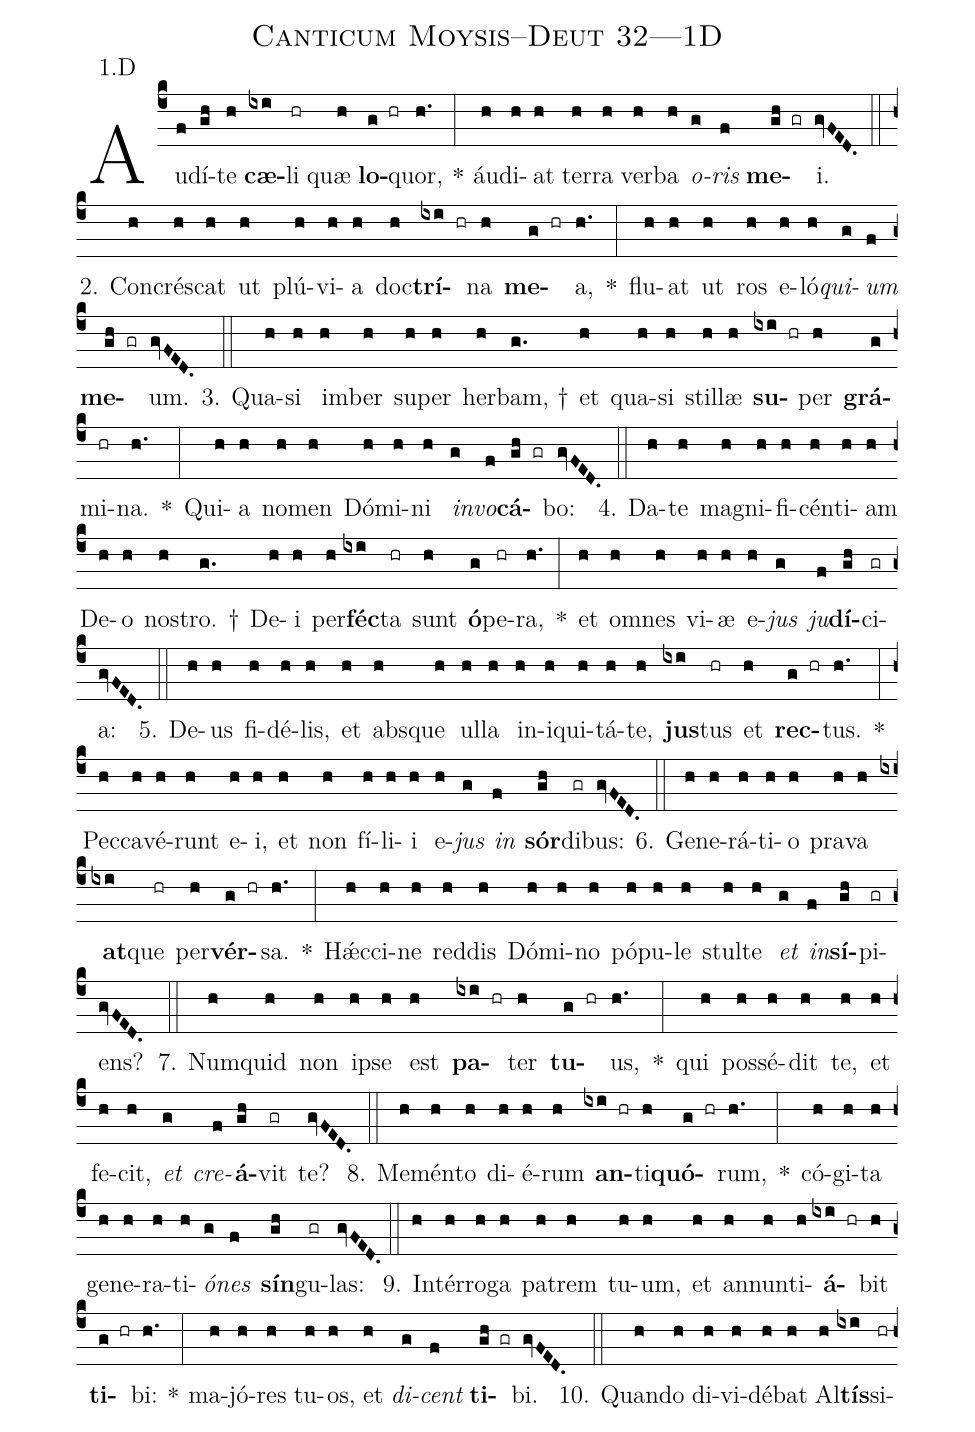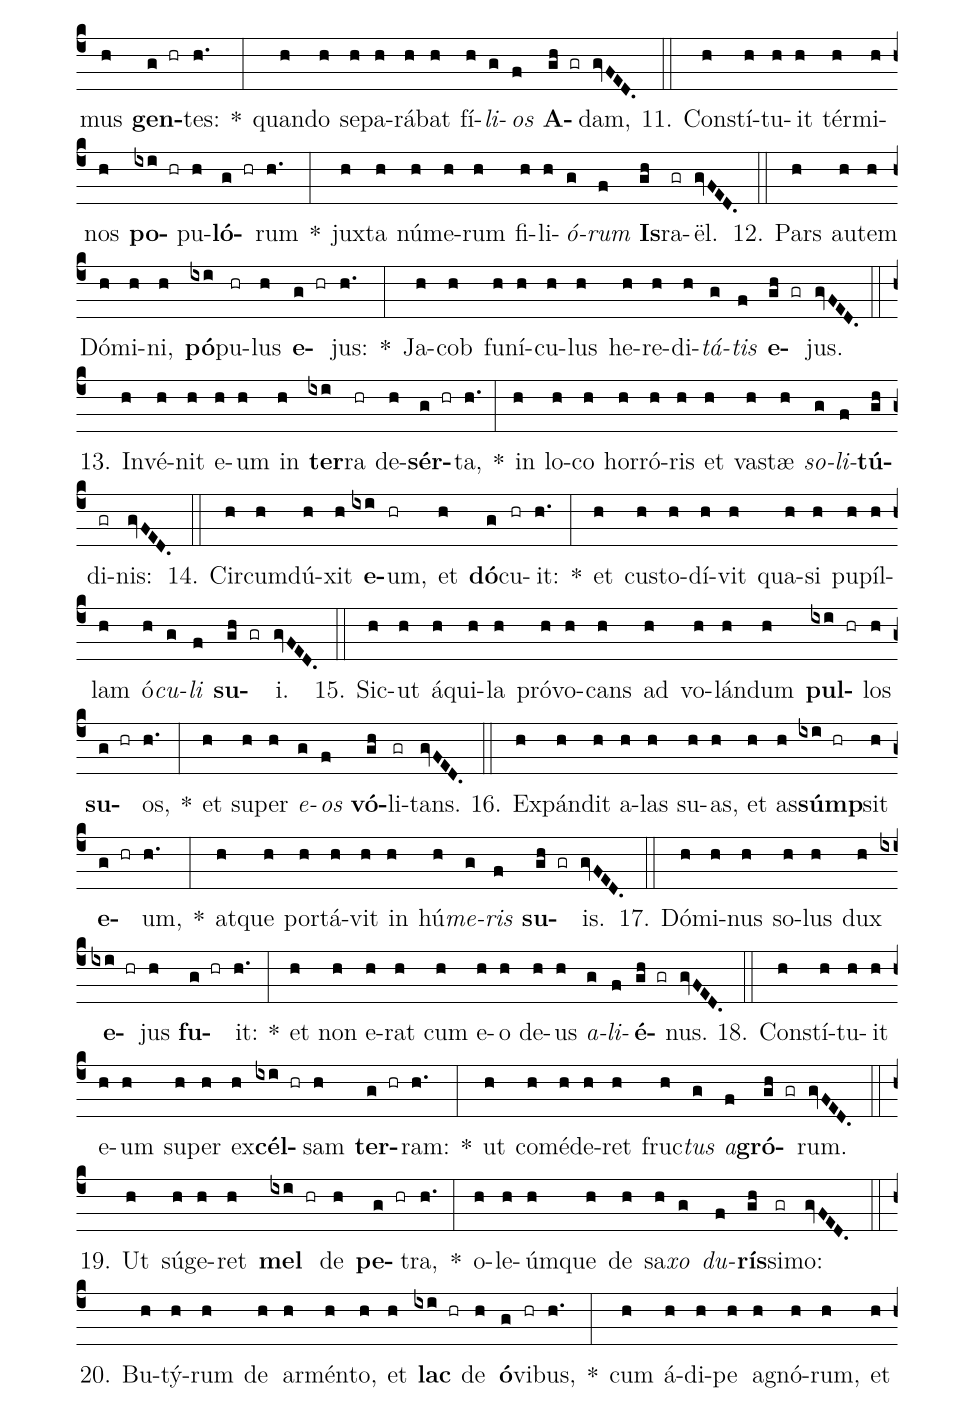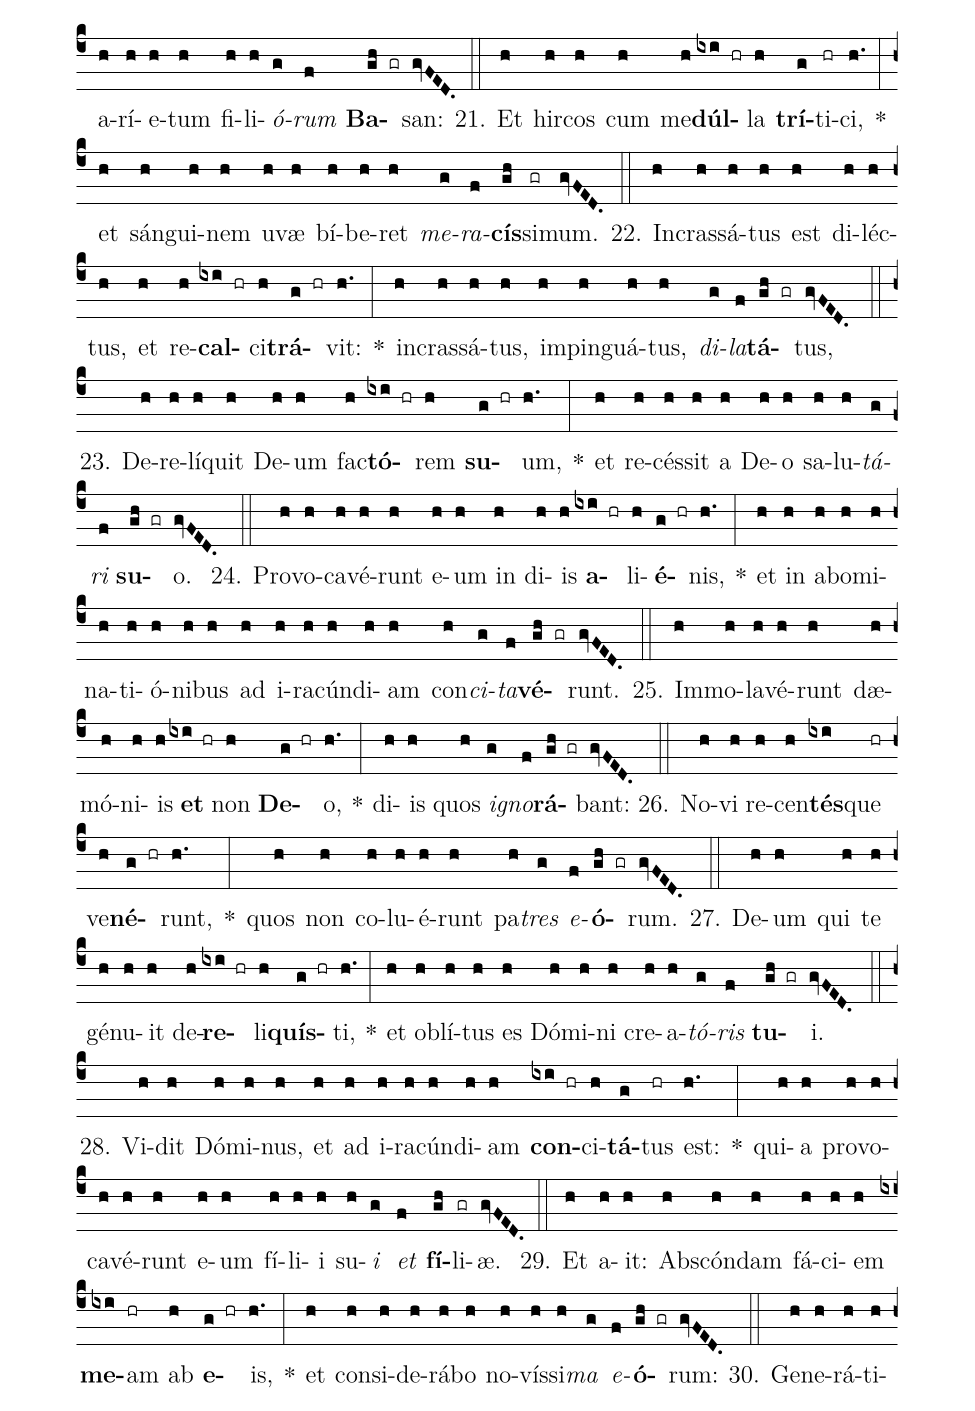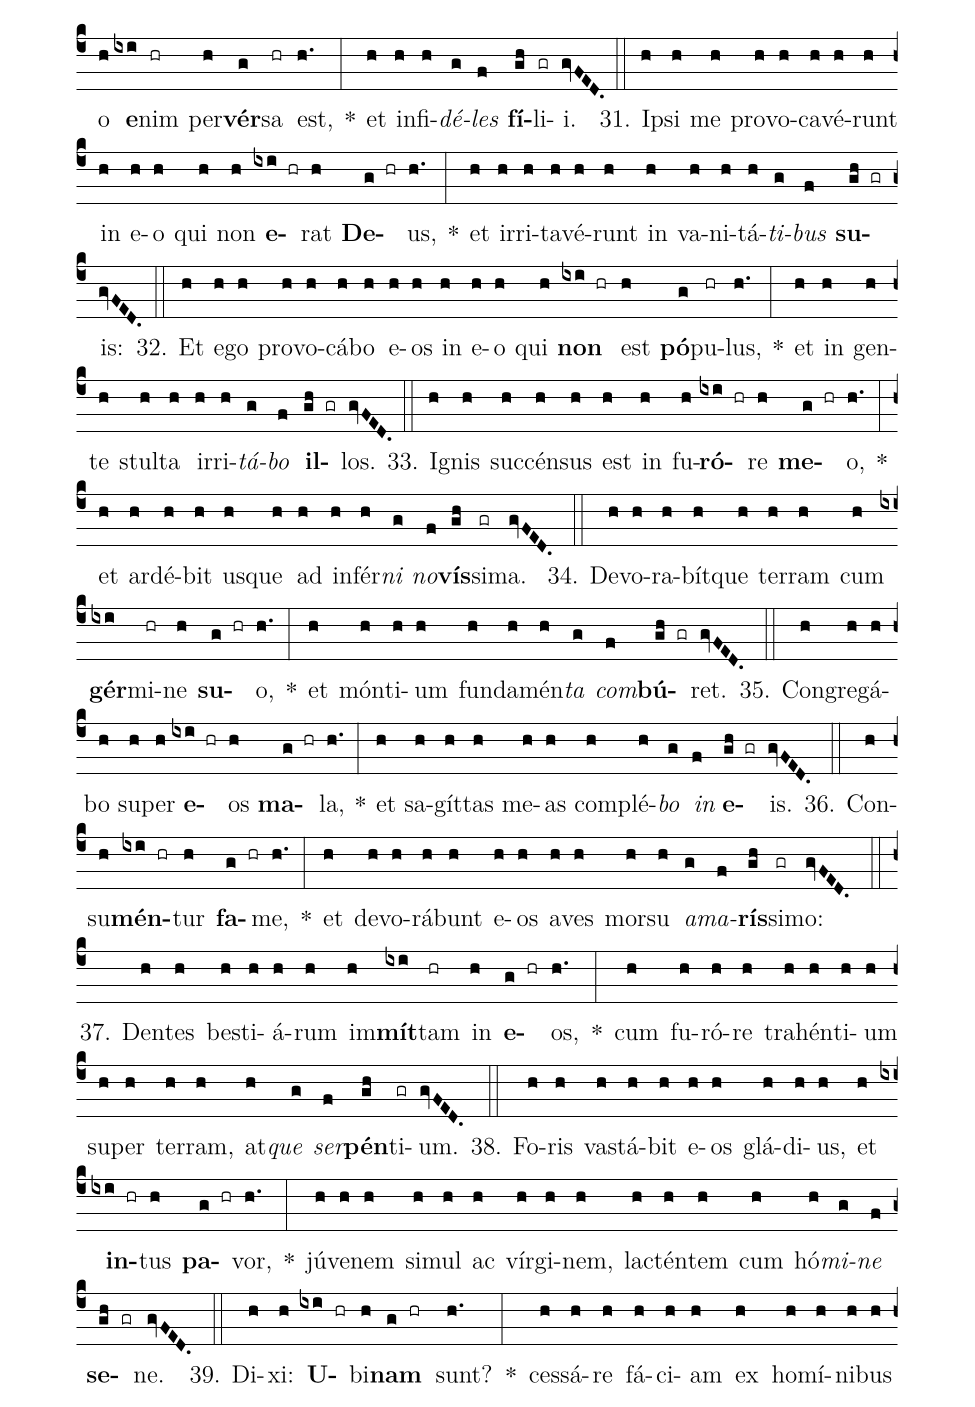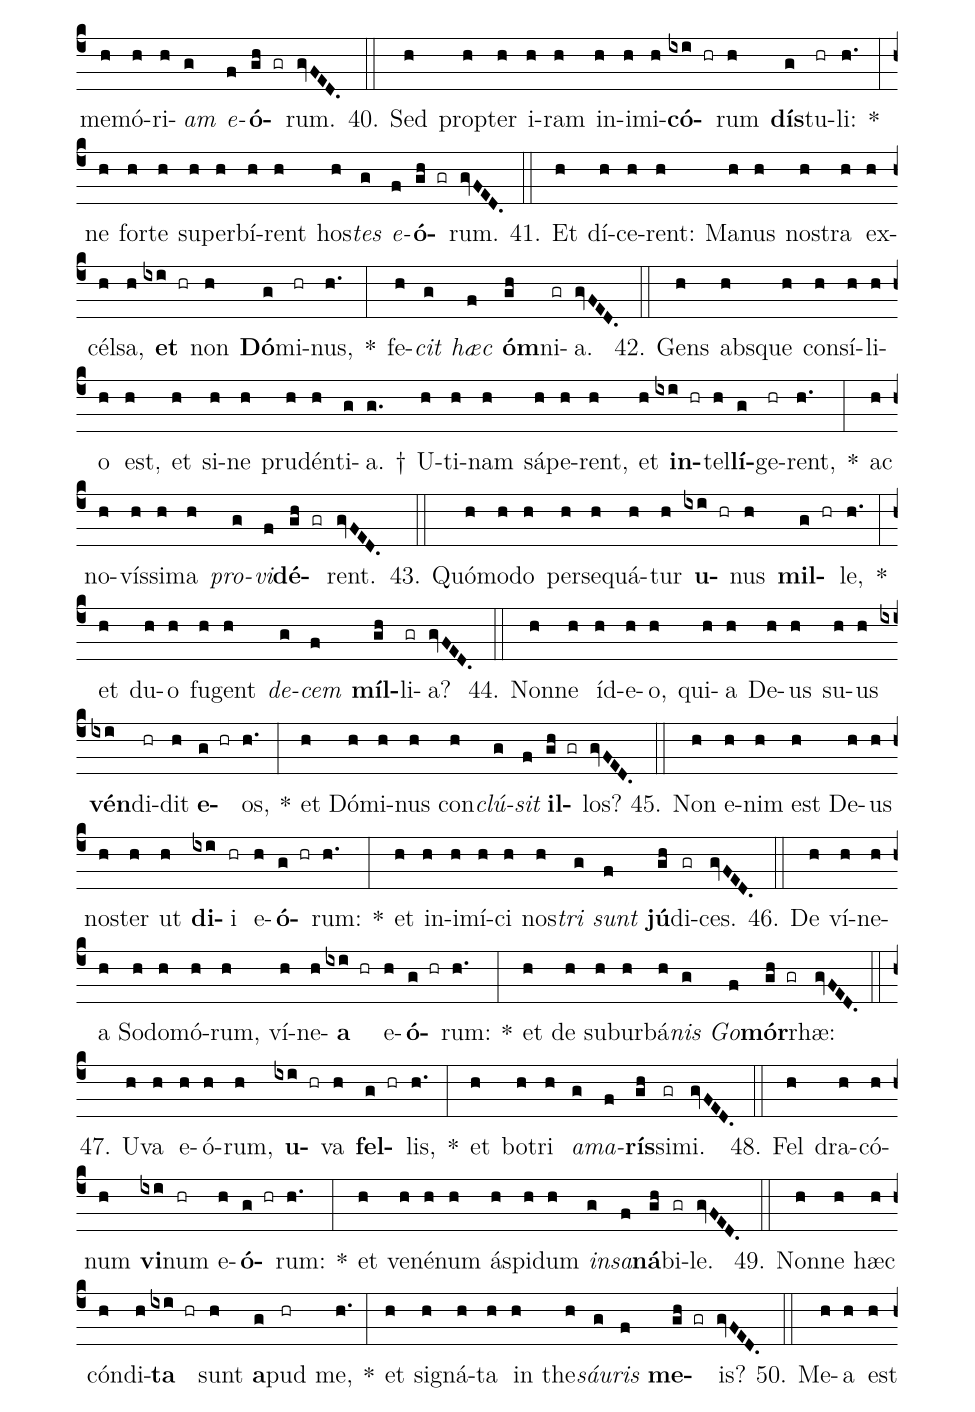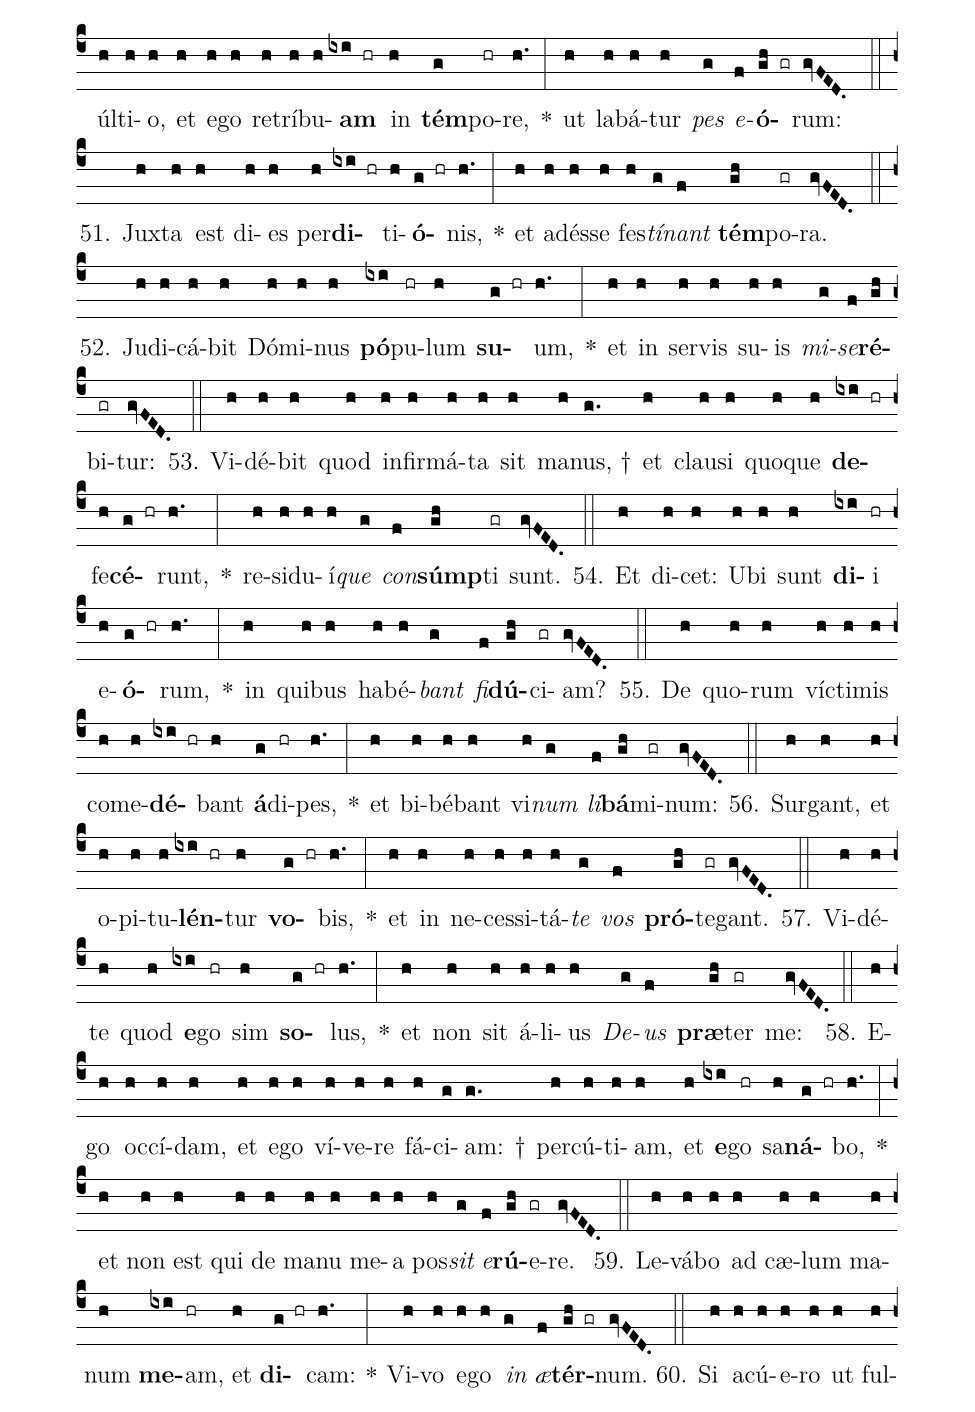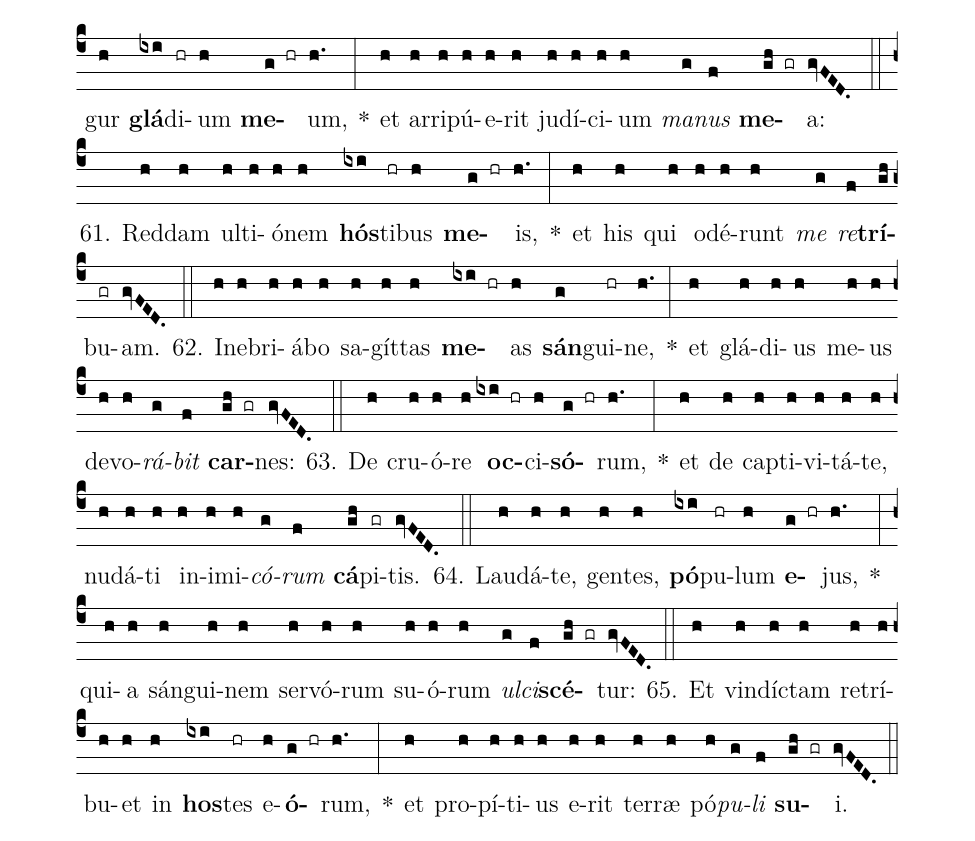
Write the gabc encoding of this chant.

name: Canticum Moysis--Deut 32---1D;
annotation: 1.D;
%%
(c4)Au(f)dí(gh)te(h) <b>cæ</b>(ixi)li(hr) quæ(h) <b>lo</b>(g hr)quor,(h.) *(:) áu(h)di(h)at(h) ter(h)ra(h) ver(h)ba(h) <i>o</i>(g)<i>ris</i>(f) <b>me</b>(gh gr)i.(gvFED.) (::)
2. Con(h)crés(h)cat(h) ut(h) plú(h)vi(h)a(h) doc(h)<b>trí</b>(ixi hr)na(h) <b>me</b>(g hr)a,(h.) *(:) flu(h)at(h) ut(h) ros(h) e(h)ló(h)<i>qui</i>(g)<i>um</i>(f) <b>me</b>(gh gr)um.(gvFED.) (::)
3. Qua(h)si(h) im(h)ber(h) su(h)per(h) her(h)bam, †(g.) et(h) qua(h)si(h) stil(h)læ(h) <b>su</b>(ixi hr)per(h) <b>grá</b>(g)mi(hr)na.(h.) *(:) Qui(h)a(h) no(h)men(h) Dó(h)mi(h)ni(h) <i>in</i>(g)<i>vo</i>(f)<b>cá</b>(gh gr)bo:(gvFED.) (::)
4. Da(h)te(h) ma(h)gni(h)fi(h)cén(h)ti(h)am(h) De(h)o(h) nos(h)tro. †(g.) De(h)i(h) per(h)<b>féc</b>(ixi)ta(hr) sunt(h) <b>ó</b>(g)pe(hr)ra,(h.) *(:) et(h) om(h)nes(h) vi(h)æ(h) e(h)<i>jus</i>(g) <i>ju</i>(f)<b>dí</b>(gh)ci(gr)a:(gvFED.) (::)
5. De(h)us(h) fi(h)dé(h)lis,(h) et(h) abs(h)que(h) ul(h)la(h) in(h)i(h)qui(h)tá(h)te,(h) <b>jus</b>(ixi)tus(hr) et(h) <b>rec</b>(g hr)tus.(h.) *(:) Pec(h)ca(h)vé(h)runt(h) e(h)i,(h) et(h) non(h) fí(h)li(h)i(h) e(h)<i>jus</i>(g) <i>in</i>(f) <b>sór</b>(gh)di(gr)bus:(gvFED.) (::)
6. Ge(h)ne(h)rá(h)ti(h)o(h) pra(h)va(h) <b>at</b>(ixi)que(hr) per(h)<b>vér</b>(g hr)sa.(h.) *(:) Hǽc(h)ci(h)ne(h) red(h)dis(h) Dó(h)mi(h)no(h) pó(h)pu(h)le(h) stul(h)te(h) <i>et</i>(g) <i>in</i>(f)<b>sí</b>(gh)pi(gr)ens?(gvFED.) (::)
7. Num(h)quid(h) non(h) ip(h)se(h) est(h) <b>pa</b>(ixi hr)ter(h) <b>tu</b>(g hr)us,(h.) *(:) qui(h) pos(h)sé(h)dit(h) te,(h) et(h) fe(h)cit,(h) <i>et</i>(g) <i>cre</i>(f)<b>á</b>(gh)vit(gr) te?(gvFED.) (::)
8. Me(h)mén(h)to(h) di(h)é(h)rum(h) <b>an</b>(ixi hr)ti(h)<b>quó</b>(g hr)rum,(h.) *(:) có(h)gi(h)ta(h) ge(h)ne(h)ra(h)ti(h)<i>ó</i>(g)<i>nes</i>(f) <b>sín</b>(gh)gu(gr)las:(gvFED.) (::)
9. In(h)tér(h)ro(h)ga(h) pa(h)trem(h) tu(h)um,(h) et(h) an(h)nun(h)ti(h)<b>á</b>(ixi hr)bit(h) <b>ti</b>(g hr)bi:(h.) *(:) ma(h)jó(h)res(h) tu(h)os,(h) et(h) <i>di</i>(g)<i>cent</i>(f) <b>ti</b>(gh gr)bi.(gvFED.) (::)
10. Quan(h)do(h) di(h)vi(h)dé(h)bat(h) Al(h)<b>tís</b>(ixi)si(hr)mus(h) <b>gen</b>(g hr)tes:(h.) *(:) quan(h)do(h) se(h)pa(h)rá(h)bat(h) fí(h)<i>li</i>(g)<i>os</i>(f) <b>A</b>(gh gr)dam,(gvFED.) (::)
11. Con(h)stí(h)tu(h)it(h) tér(h)mi(h)nos(h) <b>po</b>(ixi hr)pu(h)<b>ló</b>(g hr)rum(h.) *(:) jux(h)ta(h) nú(h)me(h)rum(h) fi(h)li(h)<i>ó</i>(g)<i>rum</i>(f) <b>Is</b>(gh)ra(gr)ël.(gvFED.) (::)
12. Pars(h) au(h)tem(h) Dó(h)mi(h)ni,(h) <b>pó</b>(ixi)pu(hr)lus(h) <b>e</b>(g hr)jus:(h.) *(:) Ja(h)cob(h) fu(h)ní(h)cu(h)lus(h) he(h)re(h)di(h)<i>tá</i>(g)<i>tis</i>(f) <b>e</b>(gh gr)jus.(gvFED.) (::)
13. In(h)vé(h)nit(h) e(h)um(h) in(h) <b>ter</b>(ixi)ra(hr) de(h)<b>sér</b>(g hr)ta,(h.) *(:) in(h) lo(h)co(h) hor(h)ró(h)ris(h) et(h) vas(h)tæ(h) <i>so</i>(g)<i>li</i>(f)<b>tú</b>(gh)di(gr)nis:(gvFED.) (::)
14. Cir(h)cum(h)dú(h)xit(h) <b>e</b>(ixi)um,(hr) et(h) <b>dó</b>(g)cu(hr)it:(h.) *(:) et(h) cus(h)to(h)dí(h)vit(h) qua(h)si(h) pu(h)píl(h)lam(h) ó(h)<i>cu</i>(g)<i>li</i>(f) <b>su</b>(gh gr)i.(gvFED.) (::)
15. Sic(h)ut(h) á(h)qui(h)la(h) pró(h)vo(h)cans(h) ad(h) vo(h)lán(h)dum(h) <b>pul</b>(ixi hr)los(h) <b>su</b>(g hr)os,(h.) *(:) et(h) su(h)per(h) <i>e</i>(g)<i>os</i>(f) <b>vó</b>(gh)li(gr)tans.(gvFED.) (::)
16. Ex(h)pán(h)dit(h) a(h)las(h) su(h)as,(h) et(h) as(h)<b>súmp</b>(ixi hr)sit(h) <b>e</b>(g hr)um,(h.) *(:) at(h)que(h) por(h)tá(h)vit(h) in(h) hú(h)<i>me</i>(g)<i>ris</i>(f) <b>su</b>(gh gr)is.(gvFED.) (::)
17. Dó(h)mi(h)nus(h) so(h)lus(h) dux(h) <b>e</b>(ixi hr)jus(h) <b>fu</b>(g hr)it:(h.) *(:) et(h) non(h) e(h)rat(h) cum(h) e(h)o(h) de(h)us(h) <i>a</i>(g)<i>li</i>(f)<b>é</b>(gh gr)nus.(gvFED.) (::)
18. Con(h)stí(h)tu(h)it(h) e(h)um(h) su(h)per(h) ex(h)<b>cél</b>(ixi hr)sam(h) <b>ter</b>(g hr)ram:(h.) *(:) ut(h) com(h)é(h)de(h)ret(h) fruc(h)<i>tus</i>(g) <i>a</i>(f)<b>gró</b>(gh gr)rum.(gvFED.) (::)
19. Ut(h) sú(h)ge(h)ret(h) <b>mel</b>(ixi hr) de(h) <b>pe</b>(g hr)tra,(h.) *(:) o(h)le(h)úm(h)que(h) de(h) sa(h)<i>xo</i>(g) <i>du</i>(f)<b>rís</b>(gh)si(gr)mo:(gvFED.) (::)
20. Bu(h)tý(h)rum(h) de(h) ar(h)mén(h)to,(h) et(h) <b>lac</b>(ixi hr) de(h) <b>ó</b>(g)vi(hr)bus,(h.) *(:) cum(h) á(h)di(h)pe(h) a(h)gnó(h)rum,(h) et(h) a(h)rí(h)e(h)tum(h) fi(h)li(h)<i>ó</i>(g)<i>rum</i>(f) <b>Ba</b>(gh gr)san:(gvFED.) (::)
21. Et(h) hir(h)cos(h) cum(h) me(h)<b>dúl</b>(ixi hr)la(h) <b>trí</b>(g)ti(hr)ci,(h.) *(:) et(h) sán(h)gui(h)nem(h) u(h)væ(h) bí(h)be(h)ret(h) <i>me</i>(g)<i>ra</i>(f)<b>cís</b>(gh)si(gr)mum.(gvFED.) (::)
22. In(h)cras(h)sá(h)tus(h) est(h) di(h)léc(h)tus,(h) et(h) re(h)<b>cal</b>(ixi hr)ci(h)<b>trá</b>(g hr)vit:(h.) *(:) in(h)cras(h)sá(h)tus,(h) im(h)pin(h)guá(h)tus,(h) <i>di</i>(g)<i>la</i>(f)<b>tá</b>(gh gr)tus,(gvFED.) (::)
23. De(h)re(h)lí(h)quit(h) De(h)um(h) fac(h)<b>tó</b>(ixi hr)rem(h) <b>su</b>(g hr)um,(h.) *(:) et(h) re(h)cés(h)sit(h) a(h) De(h)o(h) sa(h)lu(h)<i>tá</i>(g)<i>ri</i>(f) <b>su</b>(gh gr)o.(gvFED.) (::)
24. Pro(h)vo(h)ca(h)vé(h)runt(h) e(h)um(h) in(h) di(h)is(h) <b>a</b>(ixi hr)li(h)<b>é</b>(g hr)nis,(h.) *(:) et(h) in(h) ab(h)o(h)mi(h)na(h)ti(h)ó(h)ni(h)bus(h) ad(h) i(h)ra(h)cún(h)di(h)am(h) con(h)<i>ci</i>(g)<i>ta</i>(f)<b>vé</b>(gh gr)runt.(gvFED.) (::)
25. Im(h)mo(h)la(h)vé(h)runt(h) dæ(h)mó(h)ni(h)is(h) <b>et</b>(ixi hr) non(h) <b>De</b>(g hr)o,(h.) *(:) di(h)is(h) quos(h) <i>i</i>(g)<i>gno</i>(f)<b>rá</b>(gh gr)bant:(gvFED.) (::)
26. No(h)vi(h) re(h)cen(h)<b>tés</b>(ixi)que(hr) ve(h)<b>né</b>(g hr)runt,(h.) *(:) quos(h) non(h) co(h)lu(h)é(h)runt(h) pa(h)<i>tres</i>(g) <i>e</i>(f)<b>ó</b>(gh gr)rum.(gvFED.) (::)
27. De(h)um(h) qui(h) te(h) gé(h)nu(h)it(h) de(h)<b>re</b>(ixi hr)li(h)<b>quís</b>(g hr)ti,(h.) *(:) et(h) ob(h)lí(h)tus(h) es(h) Dó(h)mi(h)ni(h) cre(h)a(h)<i>tó</i>(g)<i>ris</i>(f) <b>tu</b>(gh gr)i.(gvFED.) (::)
28. Vi(h)dit(h) Dó(h)mi(h)nus,(h) et(h) ad(h) i(h)ra(h)cún(h)di(h)am(h) <b>con</b>(ixi hr)ci(h)<b>tá</b>(g)tus(hr) est:(h.) *(:) qui(h)a(h) pro(h)vo(h)ca(h)vé(h)runt(h) e(h)um(h) fí(h)li(h)i(h) su(h)<i>i</i>(g) <i>et</i>(f) <b>fí</b>(gh)li(gr)æ.(gvFED.) (::)
29. Et(h) a(h)it:(h) Abs(h)cón(h)dam(h) fá(h)ci(h)em(h) <b>me</b>(ixi)am(hr) ab(h) <b>e</b>(g hr)is,(h.) *(:) et(h) con(h)si(h)de(h)rá(h)bo(h) no(h)vís(h)si(h)<i>ma</i>(g) <i>e</i>(f)<b>ó</b>(gh gr)rum:(gvFED.) (::)
30. Ge(h)ne(h)rá(h)ti(h)o(h) <b>e</b>(ixi)nim(hr) per(h)<b>vér</b>(g)sa(hr) est,(h.) *(:) et(h) in(h)fi(h)<i>dé</i>(g)<i>les</i>(f) <b>fí</b>(gh)li(gr)i.(gvFED.) (::)
31. Ip(h)si(h) me(h) pro(h)vo(h)ca(h)vé(h)runt(h) in(h) e(h)o(h) qui(h) non(h) <b>e</b>(ixi hr)rat(h) <b>De</b>(g hr)us,(h.) *(:) et(h) ir(h)ri(h)ta(h)vé(h)runt(h) in(h) va(h)ni(h)tá(h)<i>ti</i>(g)<i>bus</i>(f) <b>su</b>(gh gr)is:(gvFED.) (::)
32. Et(h) e(h)go(h) pro(h)vo(h)cá(h)bo(h) e(h)os(h) in(h) e(h)o(h) qui(h) <b>non</b>(ixi hr) est(h) <b>pó</b>(g)pu(hr)lus,(h.) *(:) et(h) in(h) gen(h)te(h) stul(h)ta(h) ir(h)ri(h)<i>tá</i>(g)<i>bo</i>(f) <b>il</b>(gh gr)los.(gvFED.) (::)
33. I(h)gnis(h) suc(h)cén(h)sus(h) est(h) in(h) fu(h)<b>ró</b>(ixi hr)re(h) <b>me</b>(g hr)o,(h.) *(:) et(h) ar(h)dé(h)bit(h) us(h)que(h) ad(h) in(h)fér(h)<i>ni</i>(g) <i>no</i>(f)<b>vís</b>(gh)si(gr)ma.(gvFED.) (::)
34. De(h)vo(h)ra(h)bít(h)que(h) ter(h)ram(h) cum(h) <b>gér</b>(ixi)mi(hr)ne(h) <b>su</b>(g hr)o,(h.) *(:) et(h) món(h)ti(h)um(h) fun(h)da(h)mén(h)<i>ta</i>(g) <i>com</i>(f)<b>bú</b>(gh gr)ret.(gvFED.) (::)
35. Con(h)gre(h)gá(h)bo(h) su(h)per(h) <b>e</b>(ixi hr)os(h) <b>ma</b>(g hr)la,(h.) *(:) et(h) sa(h)gít(h)tas(h) me(h)as(h) com(h)plé(h)<i>bo</i>(g) <i>in</i>(f) <b>e</b>(gh gr)is.(gvFED.) (::)
36. Con(h)su(h)<b>mén</b>(ixi hr)tur(h) <b>fa</b>(g hr)me,(h.) *(:) et(h) de(h)vo(h)rá(h)bunt(h) e(h)os(h) a(h)ves(h) mor(h)su(h) <i>a</i>(g)<i>ma</i>(f)<b>rís</b>(gh)si(gr)mo:(gvFED.) (::)
37. Den(h)tes(h) bes(h)ti(h)á(h)rum(h) im(h)<b>mít</b>(ixi)tam(hr) in(h) <b>e</b>(g hr)os,(h.) *(:) cum(h) fu(h)ró(h)re(h) tra(h)hén(h)ti(h)um(h) su(h)per(h) ter(h)ram,(h) at(h)<i>que</i>(g) <i>ser</i>(f)<b>pén</b>(gh)ti(gr)um.(gvFED.) (::)
38. Fo(h)ris(h) vas(h)tá(h)bit(h) e(h)os(h) glá(h)di(h)us,(h) et(h) <b>in</b>(ixi hr)tus(h) <b>pa</b>(g hr)vor,(h.) *(:) jú(h)ve(h)nem(h) si(h)mul(h) ac(h) vír(h)gi(h)nem,(h) lac(h)tén(h)tem(h) cum(h) hó(h)<i>mi</i>(g)<i>ne</i>(f) <b>se</b>(gh gr)ne.(gvFED.) (::)
39. Di(h)xi:(h) <b>U</b>(ixi hr)bi(h)<b>nam</b>(g hr) sunt?(h.) *(:) ces(h)sá(h)re(h) fá(h)ci(h)am(h) ex(h) ho(h)mí(h)ni(h)bus(h) me(h)mó(h)ri(h)<i>am</i>(g) <i>e</i>(f)<b>ó</b>(gh gr)rum.(gvFED.) (::)
40. Sed(h) prop(h)ter(h) i(h)ram(h) in(h)i(h)mi(h)<b>có</b>(ixi hr)rum(h) <b>dís</b>(g)tu(hr)li:(h.) *(:) ne(h) for(h)te(h) su(h)per(h)bí(h)rent(h) hos(h)<i>tes</i>(g) <i>e</i>(f)<b>ó</b>(gh gr)rum.(gvFED.) (::)
41. Et(h) dí(h)ce(h)rent:(h) Ma(h)nus(h) nos(h)tra(h) ex(h)cél(h)sa,(h) <b>et</b>(ixi hr) non(h) <b>Dó</b>(g)mi(hr)nus,(h.) *(:) fe(h)<i>cit</i>(g) <i>hæc</i>(f) <b>óm</b>(gh)ni(gr)a.(gvFED.) (::)
42. Gens(h) abs(h)que(h) con(h)sí(h)li(h)o(h) est,(h) et(h) si(h)ne(h) pru(h)dén(h)ti(g)a. †(g.) U(h)ti(h)nam(h) sá(h)pe(h)rent,(h) et(h) <b>in</b>(ixi hr)tel(h)<b>lí</b>(g)ge(hr)rent,(h.) *(:) ac(h) no(h)vís(h)si(h)ma(h) <i>pro</i>(g)<i>vi</i>(f)<b>dé</b>(gh gr)rent.(gvFED.) (::)
43. Quó(h)mo(h)do(h) per(h)se(h)quá(h)tur(h) <b>u</b>(ixi hr)nus(h) <b>mil</b>(g hr)le,(h.) *(:) et(h) du(h)o(h) fu(h)gent(h) <i>de</i>(g)<i>cem</i>(f) <b>míl</b>(gh)li(gr)a?(gvFED.) (::)
44. Non(h)ne(h) íd(h)e(h)o,(h) qui(h)a(h) De(h)us(h) su(h)us(h) <b>vén</b>(ixi)di(hr)dit(h) <b>e</b>(g hr)os,(h.) *(:) et(h) Dó(h)mi(h)nus(h) con(h)<i>clú</i>(g)<i>sit</i>(f) <b>il</b>(gh gr)los?(gvFED.) (::)
45. Non(h) e(h)nim(h) est(h) De(h)us(h) nos(h)ter(h) ut(h) <b>di</b>(ixi)i(hr) e(h)<b>ó</b>(g hr)rum:(h.) *(:) et(h) in(h)i(h)mí(h)ci(h) nos(h)<i>tri</i>(g) <i>sunt</i>(f) <b>jú</b>(gh)di(gr)ces.(gvFED.) (::)
46. De(h) ví(h)ne(h)a(h) So(h)do(h)mó(h)rum,(h) ví(h)ne(h)<b>a</b>(ixi hr) e(h)<b>ó</b>(g hr)rum:(h.) *(:) et(h) de(h) sub(h)ur(h)bá(h)<i>nis</i>(g) <i>Go</i>(f)<b>mór</b>(gh gr)rhæ:(gvFED.) (::)
47. U(h)va(h) e(h)ó(h)rum,(h) <b>u</b>(ixi hr)va(h) <b>fel</b>(g hr)lis,(h.) *(:) et(h) bo(h)tri(h) <i>a</i>(g)<i>ma</i>(f)<b>rís</b>(gh)si(gr)mi.(gvFED.) (::)
48. Fel(h) dra(h)có(h)num(h) <b>vi</b>(ixi)num(hr) e(h)<b>ó</b>(g hr)rum:(h.) *(:) et(h) ve(h)né(h)num(h) ás(h)pi(h)dum(h) <i>in</i>(g)<i>sa</i>(f)<b>ná</b>(gh)bi(gr)le.(gvFED.) (::)
49. Non(h)ne(h) hæc(h) cón(h)di(h)<b>ta</b>(ixi hr) sunt(h) <b>a</b>(g)pud(hr) me,(h.) *(:) et(h) si(h)gná(h)ta(h) in(h) the(h)<i>sáu</i>(g)<i>ris</i>(f) <b>me</b>(gh gr)is?(gvFED.) (::)
50. Me(h)a(h) est(h) úl(h)ti(h)o,(h) et(h) e(h)go(h) re(h)trí(h)bu(h)<b>am</b>(ixi hr) in(h) <b>tém</b>(g)po(hr)re,(h.) *(:) ut(h) la(h)bá(h)tur(h) <i>pes</i>(g) <i>e</i>(f)<b>ó</b>(gh gr)rum:(gvFED.) (::)
51. Jux(h)ta(h) est(h) di(h)es(h) per(h)<b>di</b>(ixi hr)ti(h)<b>ó</b>(g hr)nis,(h.) *(:) et(h) ad(h)és(h)se(h) fes(h)<i>tí</i>(g)<i>nant</i>(f) <b>tém</b>(gh)po(gr)ra.(gvFED.) (::)
52. Ju(h)di(h)cá(h)bit(h) Dó(h)mi(h)nus(h) <b>pó</b>(ixi)pu(hr)lum(h) <b>su</b>(g hr)um,(h.) *(:) et(h) in(h) ser(h)vis(h) su(h)is(h) <i>mi</i>(g)<i>se</i>(f)<b>ré</b>(gh)bi(gr)tur:(gvFED.) (::)
53. Vi(h)dé(h)bit(h) quod(h) in(h)fir(h)má(h)ta(h) sit(h) ma(h)nus, †(g.) et(h) clau(h)si(h) quo(h)que(h) <b>de</b>(ixi hr)fe(h)<b>cé</b>(g hr)runt,(h.) *(:) re(h)si(h)du(h)í(h)<i>que</i>(g) <i>con</i>(f)<b>súmp</b>(gh)ti(gr) sunt.(gvFED.) (::)
54. Et(h) di(h)cet:(h) U(h)bi(h) sunt(h) <b>di</b>(ixi)i(hr) e(h)<b>ó</b>(g hr)rum,(h.) *(:) in(h) qui(h)bus(h) ha(h)bé(h)<i>bant</i>(g) <i>fi</i>(f)<b>dú</b>(gh)ci(gr)am?(gvFED.) (::)
55. De(h) quo(h)rum(h) víc(h)ti(h)mis(h) com(h)e(h)<b>dé</b>(ixi hr)bant(h) <b>á</b>(g)di(hr)pes,(h.) *(:) et(h) bi(h)bé(h)bant(h) vi(h)<i>num</i>(g) <i>li</i>(f)<b>bá</b>(gh)mi(gr)num:(gvFED.) (::)
56. Sur(h)gant,(h) et(h) o(h)pi(h)tu(h)<b>lén</b>(ixi hr)tur(h) <b>vo</b>(g hr)bis,(h.) *(:) et(h) in(h) ne(h)ces(h)si(h)tá(h)<i>te</i>(g) <i>vos</i>(f) <b>pró</b>(gh)te(gr)gant.(gvFED.) (::)
57. Vi(h)dé(h)te(h) quod(h) <b>e</b>(ixi)go(hr) sim(h) <b>so</b>(g hr)lus,(h.) *(:) et(h) non(h) sit(h) á(h)li(h)us(h) <i>De</i>(g)<i>us</i>(f) <b>præ</b>(gh)ter(gr) me:(gvFED.) (::)
58. E(h)go(h) oc(h)cí(h)dam,(h) et(h) e(h)go(h) ví(h)ve(h)re(h) fá(h)ci(g)am: †(g.) per(h)cú(h)ti(h)am,(h) et(h) <b>e</b>(ixi)go(hr) sa(h)<b>ná</b>(g hr)bo,(h.) *(:) et(h) non(h) est(h) qui(h) de(h) ma(h)nu(h) me(h)a(h) pos(h)<i>sit</i>(g) <i>e</i>(f)<b>rú</b>(gh)e(gr)re.(gvFED.) (::)
59. Le(h)vá(h)bo(h) ad(h) cæ(h)lum(h) ma(h)num(h) <b>me</b>(ixi)am,(hr) et(h) <b>di</b>(g hr)cam:(h.) *(:) Vi(h)vo(h) e(h)go(h) <i>in</i>(g) <i>æ</i>(f)<b>tér</b>(gh gr)num.(gvFED.) (::)
60. Si(h) a(h)cú(h)e(h)ro(h) ut(h) ful(h)gur(h) <b>glá</b>(ixi)di(hr)um(h) <b>me</b>(g hr)um,(h.) *(:) et(h) ar(h)ri(h)pú(h)e(h)rit(h) ju(h)dí(h)ci(h)um(h) <i>ma</i>(g)<i>nus</i>(f) <b>me</b>(gh gr)a:(gvFED.) (::)
61. Red(h)dam(h) ul(h)ti(h)ó(h)nem(h) <b>hós</b>(ixi)ti(hr)bus(h) <b>me</b>(g hr)is,(h.) *(:) et(h) his(h) qui(h) o(h)dé(h)runt(h) <i>me</i>(g) <i>re</i>(f)<b>trí</b>(gh)bu(gr)am.(gvFED.) (::)
62. In(h)e(h)bri(h)á(h)bo(h) sa(h)gít(h)tas(h) <b>me</b>(ixi hr)as(h) <b>sán</b>(g)gui(hr)ne,(h.) *(:) et(h) glá(h)di(h)us(h) me(h)us(h) de(h)vo(h)<i>rá</i>(g)<i>bit</i>(f) <b>car</b>(gh gr)nes:(gvFED.) (::)
63. De(h) cru(h)ó(h)re(h) <b>oc</b>(ixi hr)ci(h)<b>só</b>(g hr)rum,(h.) *(:) et(h) de(h) cap(h)ti(h)vi(h)tá(h)te,(h) nu(h)dá(h)ti(h) in(h)i(h)mi(h)<i>có</i>(g)<i>rum</i>(f) <b>cá</b>(gh)pi(gr)tis.(gvFED.) (::)
64. Lau(h)dá(h)te,(h) gen(h)tes,(h) <b>pó</b>(ixi)pu(hr)lum(h) <b>e</b>(g hr)jus,(h.) *(:) qui(h)a(h) sán(h)gui(h)nem(h) ser(h)vó(h)rum(h) su(h)ó(h)rum(h) <i>ul</i>(g)<i>ci</i>(f)<b>scé</b>(gh gr)tur:(gvFED.) (::)
65. Et(h) vin(h)díc(h)tam(h) re(h)trí(h)bu(h)et(h) in(h) <b>hos</b>(ixi)tes(hr) e(h)<b>ó</b>(g hr)rum,(h.) *(:) et(h) pro(h)pí(h)ti(h)us(h) e(h)rit(h) ter(h)ræ(h) pó(h)<i>pu</i>(g)<i>li</i>(f) <b>su</b>(gh gr)i.(gvFED.) (::)
